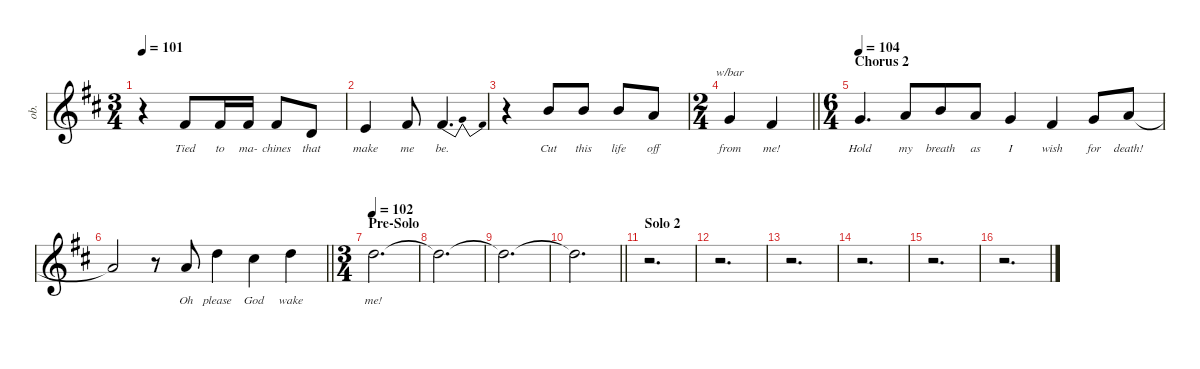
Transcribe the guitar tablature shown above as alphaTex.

\defaultSystemsLayout 4
\hideDynamics
\bracketExtendMode nobrackets
\otherSystemsTrackNameOrientation horizontal
\track ("James Hetfield (Vocals)" "ob.") {defaultSystemsLayout 32 instrument oboe}
\staff {score}
\tuning (E4 B3 G3 D3 A2 E2)
\ts (3 4)
\tempo 101
\clef g2
\ks bminor
r.4{dy f beam Down} 2.1{acc #}.8{lyrics (0 "Tied") lyrics (1 "") lyrics (2 "") lyrics (3 "") lyrics (4 "") beam Up} 2.1{acc #}.16{lyrics (0 "to") lyrics (1 "") lyrics (2 "") lyrics (3 "") lyrics (4 "") beam Up} 2.1{acc #}.16{lyrics (0 "ma-") lyrics (1 "") lyrics (2 "") lyrics (3 "") lyrics (4 "") beam Up} 2.1{acc #}.8{lyrics (0 "chines") lyrics (1 "") lyrics (2 "") lyrics (3 "") lyrics (4 "") beam Up} 3.2{acc forcenatural}.8{lyrics (0 "that") lyrics (1 "") lyrics (2 "") lyrics (3 "") lyrics (4 "") beam Up} |
0.1{acc forcenatural}.4{lyrics (0 "make") lyrics (1 "") lyrics (2 "") lyrics (3 "") lyrics (4 "") beam Up} 2.1{acc #}.8{lyrics (0 "me") lyrics (1 "") lyrics (2 "") lyrics (3 "") lyrics (4 "") beam Up} 2.1{be (bendrelease 0 0 15 2 15 2 30 0) acc #}.4{d lyrics (0 "be.") lyrics (1 "") lyrics (2 "") lyrics (3 "") lyrics (4 "") beam Up} |
r.4{beam Down} 7.1{acc forcenatural}.8{lyrics (0 "Cut") lyrics (1 "") lyrics (2 "") lyrics (3 "") lyrics (4 "") beam Up} 7.1{acc forcenatural}.8{lyrics (0 "this") lyrics (1 "") lyrics (2 "") lyrics (3 "") lyrics (4 "") beam Up} 7.1{acc forcenatural}.8{lyrics (0 "life") lyrics (1 "") lyrics (2 "") lyrics (3 "") lyrics (4 "") beam Up} 5.1{acc forcenatural}.8{lyrics (0 "off") lyrics (1 "") lyrics (2 "") lyrics (3 "") lyrics (4 "") beam Up} |
\ts (2 4)
\beaming (8 2 2)
\barLineRight lightlight
3.1{acc forcenatural}.4{tbe (custom default 0 0 30 -2 30 -2 60 -2) lyrics (0 "from") lyrics (1 "") lyrics (2 "") lyrics (3 "") lyrics (4 "") beam Up} 2.1{acc #}.4{lyrics (0 "me!") lyrics (1 "") lyrics (2 "") lyrics (3 "") lyrics (4 "") beam Up} |
\ts (6 4)
\beaming (8 6 6)
\section ("" "Chorus 2")
\tempo 104
3.1{acc forcenatural}.4{d lyrics (0 "Hold") lyrics (1 "") lyrics (2 "") lyrics (3 "") lyrics (4 "") beam Up} 5.1{acc forcenatural}.8{lyrics (0 "my") lyrics (1 "") lyrics (2 "") lyrics (3 "") lyrics (4 "") beam Up} 7.1{acc forcenatural}.8{lyrics (0 "breath") lyrics (1 "") lyrics (2 "") lyrics (3 "") lyrics (4 "") beam Up} 5.1{acc forcenatural}.8{lyrics (0 "as") lyrics (1 "") lyrics (2 "") lyrics (3 "") lyrics (4 "") beam Up} 3.1{acc forcenatural}.4{lyrics (0 "I") lyrics (1 "") lyrics (2 "") lyrics (3 "") lyrics (4 "") beam Up} 2.1{acc #}.4{lyrics (0 "wish") lyrics (1 "") lyrics (2 "") lyrics (3 "") lyrics (4 "") beam Up} 3.1{acc forcenatural}.8{lyrics (0 "for") lyrics (1 "") lyrics (2 "") lyrics (3 "") lyrics (4 "") beam Up} 5.1{acc forcenatural}.8{lyrics (0 "death!") lyrics (1 "") lyrics (2 "") lyrics (3 "") lyrics (4 "") beam Up} |
\barLineRight lightlight
5.1{t acc forcenatural}.2{beam Up} r.8{beam Up} 5.1{acc forcenatural}.8{lyrics (0 "Oh") lyrics (1 "") lyrics (2 "") lyrics (3 "") lyrics (4 "") beam Up} 10.1{acc forcenatural}.4{lyrics (0 "please") lyrics (1 "") lyrics (2 "") lyrics (3 "") lyrics (4 "") beam Down} 9.1{acc #}.4{lyrics (0 "God") lyrics (1 "") lyrics (2 "") lyrics (3 "") lyrics (4 "") beam Down} 10.1{acc forcenatural}.4{lyrics (0 "wake") lyrics (1 "") lyrics (2 "") lyrics (3 "") lyrics (4 "") beam Down} |
\ts (3 4)
\beaming (8 2 2 2)
\section ("" "Pre-Solo")
\tempo 102
10.1{acc forcenatural}.2{d lyrics (0 "me!") lyrics (1 "") lyrics (2 "") lyrics (3 "") lyrics (4 "") beam Down} |
10.1{t acc forcenatural}.2{d beam Down} |
10.1{t acc forcenatural}.2{d beam Down} |
\barLineRight lightlight
10.1{t acc forcenatural}.2{d beam Down} |
\section ("" "Solo 2")
r.2{d beam Down} |
r.2{d beam Down} |
r.2{d beam Down} |
r.2{d beam Down} |
r.2{d beam Down} |
r.2{d beam Down}
